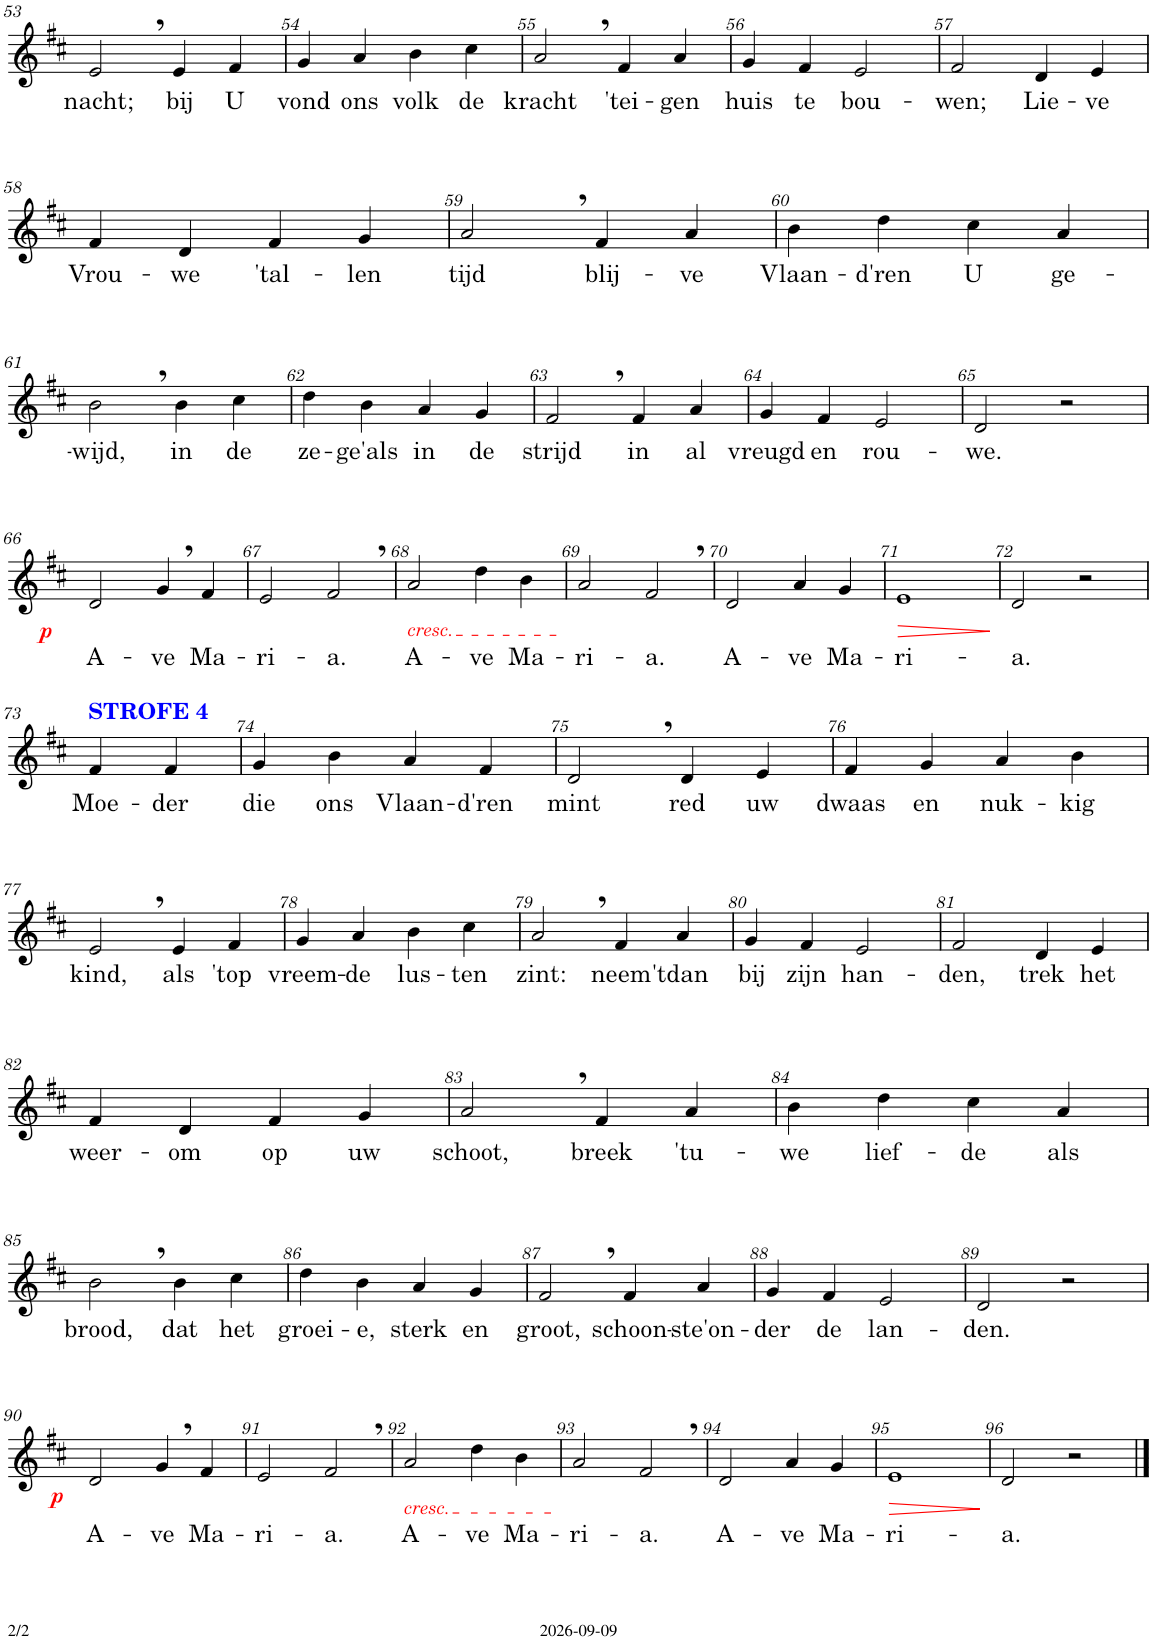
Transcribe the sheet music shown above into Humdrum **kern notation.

**kern	**text	**dynam
*part1	*part1	*part1
*staff1	*staff1	*staff1
*I"Sopraan	*	*
*I'S.	*	*
!!LO:PB:g=z
*clefG2	*	*
*k[f#c#]	*	*
*M2/2	*	*
*met(c|)	*	*
=53	=53	=53
!	!LO:LY:b	!
2e,/	nacht;	.
!	!LO:LY:b	!
4e/	bij	.
!	!LO:LY:b	!
4f#/	U	.
=54	=54	=54
!	!LO:LY:b	!
4g/	vond	.
!	!LO:LY:b	!
4a/	ons	.
!	!LO:LY:b	!
4b\	volk	.
!	!LO:LY:b	!
4cc#\	de	.
=55	=55	=55
!	!LO:LY:b	!
2a,/	kracht	.
!	!LO:LY:b	!
4f#/	'tei-	.
!	!LO:LY:b	!
4a/	-gen	.
=56	=56	=56
!	!LO:LY:b	!
4g/	huis	.
!	!LO:LY:b	!
4f#/	te	.
!	!LO:LY:b	!
2e/	bou-	.
=57	=57	=57
!	!LO:LY:b	!
2f#/	-wen;	.
!	!LO:LY:b	!
4d/	Lie-	.
!	!LO:LY:b	!
4e/	-ve	.
!!LO:LB:g=z
=58	=58	=58
!	!LO:LY:b	!
4f#/	Vrou-	.
!	!LO:LY:b	!
4d/	-we	.
!	!LO:LY:b	!
4f#/	'tal-	.
!	!LO:LY:b	!
4g/	-len	.
=59	=59	=59
!	!LO:LY:b	!
2a,/	tijd	.
!	!LO:LY:b	!
4f#/	blij-	.
!	!LO:LY:b	!
4a/	-ve	.
=60	=60	=60
!	!LO:LY:b	!
4b\	Vlaan-	.
!	!LO:LY:b	!
4dd\	-d'ren	.
!	!LO:LY:b	!
4cc#\	U	.
!	!LO:LY:b	!
4a/	ge-	.
!!LO:LB:g=z
=61	=61	=61
!	!LO:LY:b	!
2b,\	-wijd,	.
!	!LO:LY:b	!
4b\	in	.
!	!LO:LY:b	!
4cc#\	de	.
=62	=62	=62
!	!LO:LY:b	!
4dd\	ze-	.
!	!LO:LY:b	!
4b\	-ge'als	.
!	!LO:LY:b	!
4a/	in	.
!	!LO:LY:b	!
4g/	de	.
=63	=63	=63
!	!LO:LY:b	!
2f#,/	strijd	.
!	!LO:LY:b	!
4f#/	in	.
!	!LO:LY:b	!
4a/	al	.
=64	=64	=64
!	!LO:LY:b	!
4g/	vreugd	.
!	!LO:LY:b	!
4f#/	en	.
!	!LO:LY:b	!
2e/	rou-	.
=65	=65	=65
!	!LO:LY:b	!
2d/	-we.	.
2r	.	.
!!LO:LB:g=z
=66	=66	=66
!	!LO:LY:b	!LO:DY:b
2d/	A-	p
!	!LO:LY:b	!
4g,/	-ve	.
!	!LO:LY:b	!
4f#/	Ma-	.
=67	=67	=67
!	!LO:LY:b	!
2e/	-ri-	.
!	!LO:LY:b	!
2f#,/	-a.	.
=68	=68	=68
!LO:TX:b:i:color=#FF0000:t=cresc.	!	!
!	!LO:LY:b	!
2a/	A-	.
!	!LO:LY:b	!
4dd\	-ve	.
!	!LO:LY:b	!
4b\	Ma-	.
=69	=69	=69
!	!LO:LY:b	!
2a/	-ri-	.
!	!LO:LY:b	!
2f#,/	-a.	.
=70	=70	=70
!	!LO:LY:b	!
2d/	A-	.
!	!LO:LY:b	!
4a/	-ve	.
!	!LO:LY:b	!
4g/	Ma-	.
=71	=71	=71
!	!LO:LY:b	!LO:HP:b
1e	-ri-	>
.	.	]
=72	=72	=72
!	!LO:LY:b	!
2d/	-a.	.
2r	.	.
!!LO:LB:g=z
=73	=73	=73
!LO:TX:a:B:color=#0000FF:t=STROFE 4	!	!
!	!LO:LY:b	!
4f#/	Moe-	.
!	!LO:LY:b	!
4f#/	-der	.
=74	=74	=74
!	!LO:LY:b	!
4g/	die	.
!	!LO:LY:b	!
4b\	ons	.
!	!LO:LY:b	!
4a/	Vlaan-	.
!	!LO:LY:b	!
4f#/	-d'ren	.
=75	=75	=75
!	!LO:LY:b	!
2d,/	mint	.
!	!LO:LY:b	!
4d/	red	.
!	!LO:LY:b	!
4e/	uw	.
=76	=76	=76
!	!LO:LY:b	!
4f#/	dwaas	.
!	!LO:LY:b	!
4g/	en	.
!	!LO:LY:b	!
4a/	nuk-	.
!	!LO:LY:b	!
4b\	-kig	.
!!LO:LB:g=z
=77	=77	=77
!	!LO:LY:b	!
2e,/	kind,	.
!	!LO:LY:b	!
4e/	als	.
!	!LO:LY:b	!
4f#/	'top	.
=78	=78	=78
!	!LO:LY:b	!
4g/	vreem-	.
!	!LO:LY:b	!
4a/	-de	.
!	!LO:LY:b	!
4b\	lus-	.
!	!LO:LY:b	!
4cc#\	-ten	.
=79	=79	=79
!	!LO:LY:b	!
2a,/	zint:	.
!	!LO:LY:b	!
4f#/	neem	.
!	!LO:LY:b	!
4a/	'tdan	.
=80	=80	=80
!	!LO:LY:b	!
4g/	bij	.
!	!LO:LY:b	!
4f#/	zijn	.
!	!LO:LY:b	!
2e/	han-	.
=81	=81	=81
!	!LO:LY:b	!
2f#/	-den,	.
!	!LO:LY:b	!
4d/	trek	.
!	!LO:LY:b	!
4e/	het	.
!!LO:LB:g=z
=82	=82	=82
!	!LO:LY:b	!
4f#/	weer-	.
!	!LO:LY:b	!
4d/	-om	.
!	!LO:LY:b	!
4f#/	op	.
!	!LO:LY:b	!
4g/	uw	.
=83	=83	=83
!	!LO:LY:b	!
2a,/	schoot,	.
!	!LO:LY:b	!
4f#/	breek	.
!	!LO:LY:b	!
4a/	'tu-	.
=84	=84	=84
!	!LO:LY:b	!
4b\	-we	.
!	!LO:LY:b	!
4dd\	lief-	.
!	!LO:LY:b	!
4cc#\	-de	.
!	!LO:LY:b	!
4a/	als	.
!!LO:LB:g=z
=85	=85	=85
!	!LO:LY:b	!
2b,\	brood,	.
!	!LO:LY:b	!
4b\	dat	.
!	!LO:LY:b	!
4cc#\	het	.
=86	=86	=86
!	!LO:LY:b	!
4dd\	groei-	.
!	!LO:LY:b	!
4b\	-e,	.
!	!LO:LY:b	!
4a/	sterk	.
!	!LO:LY:b	!
4g/	en	.
=87	=87	=87
!	!LO:LY:b	!
2f#,/	groot,	.
!	!LO:LY:b	!
4f#/	schoon-	.
!	!LO:LY:b	!
4a/	-ste'on-	.
=88	=88	=88
!	!LO:LY:b	!
4g/	-der	.
!	!LO:LY:b	!
4f#/	de	.
!	!LO:LY:b	!
2e/	lan-	.
=89	=89	=89
!	!LO:LY:b	!
2d/	-den.	.
2r	.	.
!!LO:LB:g=z
=90	=90	=90
!	!LO:LY:b	!LO:DY:b
2d/	A-	p
!	!LO:LY:b	!
4g,/	-ve	.
!	!LO:LY:b	!
4f#/	Ma-	.
=91	=91	=91
!	!LO:LY:b	!
2e/	-ri-	.
!	!LO:LY:b	!
2f#,/	-a.	.
=92	=92	=92
!LO:TX:b:i:color=#FF0000:t=cresc.	!	!
!	!LO:LY:b	!
2a/	A-	.
!	!LO:LY:b	!
4dd\	-ve	.
!	!LO:LY:b	!
4b\	Ma-	.
=93	=93	=93
!	!LO:LY:b	!
2a/	-ri-	.
!	!LO:LY:b	!
2f#,/	-a.	.
=94	=94	=94
!	!LO:LY:b	!
2d/	A-	.
!	!LO:LY:b	!
4a/	-ve	.
!	!LO:LY:b	!
4g/	Ma-	.
=95	=95	=95
!	!LO:LY:b	!LO:HP:b
1e	-ri-	>
.	.	]
=96	=96	=96
!	!LO:LY:b	!
2d/	-a.	.
2r	.	.
==	==	==
*-	*-	*-
